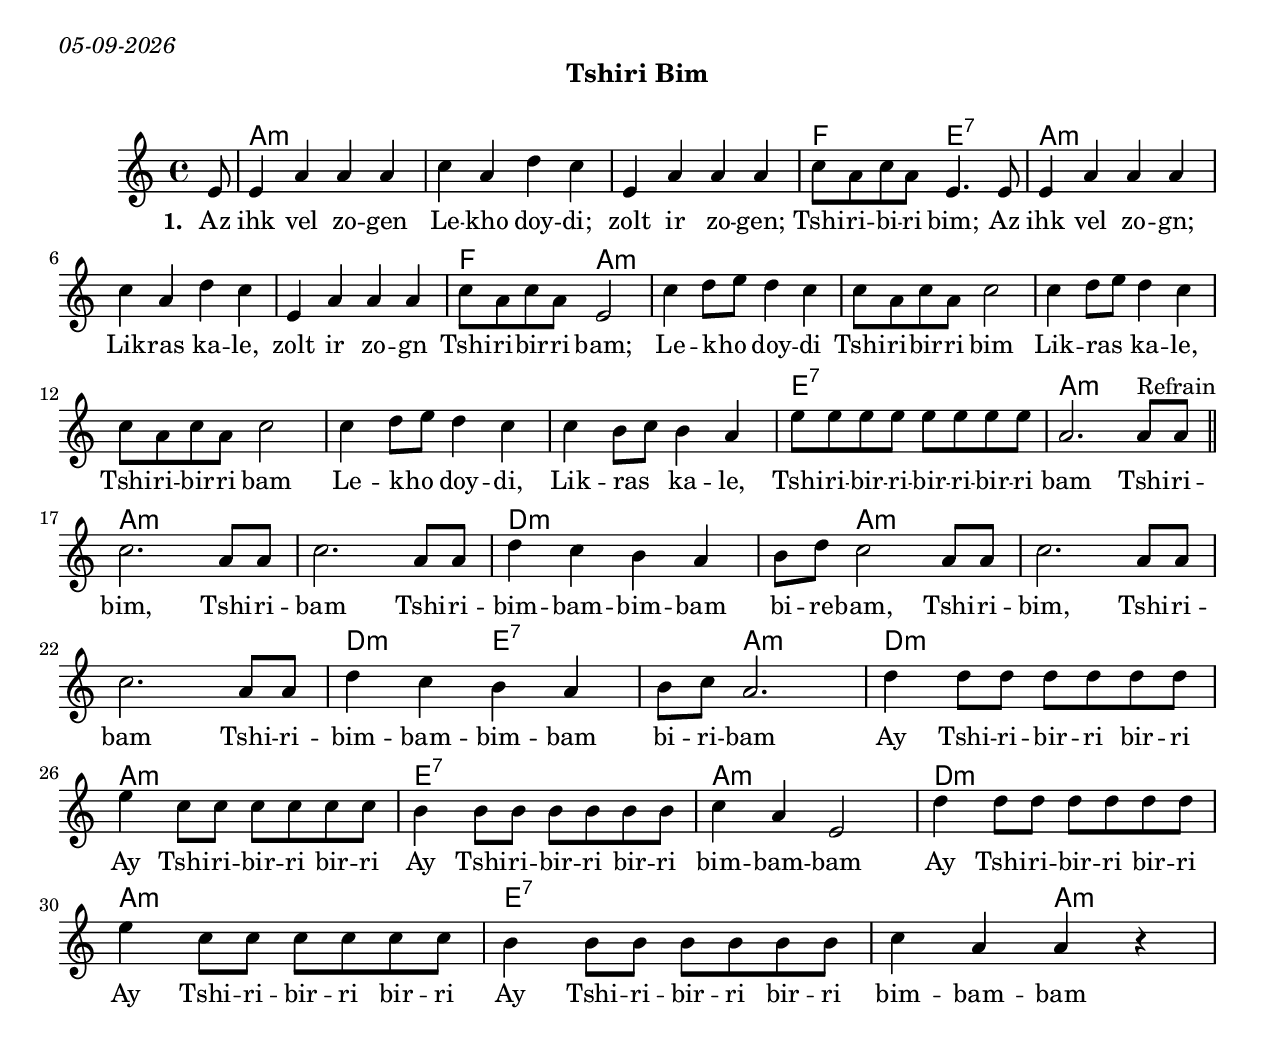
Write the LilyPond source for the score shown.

\version "2.18.0"
\include "english.ly"
\paper{
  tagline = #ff
  print-all-headers = ##t
  #(set-paper-size "letter")
}
date = #(strftime "%d-%m-%Y" (localtime (current-time)))

\markup{ \italic{ \date }  }

%\markup{ Got something to say? }

global = {
  \clef treble
  \key d \minor
  \time 4/4
  \set Score.markFormatter = #format-mark-box-alphabet
}

%#################################### Melody ########################
%melody =  \transpose c d \relative c' {  %transpose for clarinet
melody = \relative c'' {
  \global
  \partial 8 a8   %lead in notes
   a4 d d d
   f d g f
   a, d d d
   f8 d f d a4.a8

   a4 d d d
   f d g f
   a, d d d
   f8 d f d a2

   f'4 g8 a g4 f
   f8 d f d f2
   f4 g8 a g4 f
   f8 d f d f2

   f4 g8 a g4 f
   f4 e8 f e4 d
   a'8 a a a a a a a
   d,2.   d8 ^Refrain d
   \break
   %refrain
   f2. d8 d
   f2. d8 d
   g4 f e d



   e8 g f2 d8 d

   f2. d8 d
   \break
   f2. d8 d
   g4 f e d
   e8 f d2.

   g4 g8 g g g g g|
   \break
   a4 f8 f f f f f
   e4 e8 e e e e e
   f4 d a2


   g'4 g8 g g g g g|
   a4 f8 f f f f f
   e4 e8 e e e e e
   f4 d d r


}
%################################# Lyrics #####################
\addlyrics{ \set stanza = #"1. "

    Az ihk vel zo -- gen Le -- kho doy -- di;
    zolt ir zo -- gen; Tshi -- ri -- bi -- ri bim;
    Az ihk vel zo -- gn; Lik -- ras ka -- le,
    zolt ir zo -- gn Tshi -- ri -- bir -- ri bam;

    Le -- kho _ doy -- di Tshi -- ri -- bir -- ri bim
    Lik -- ras  _ ka -- le, Tshi -- ri -- bir -- ri bam

     Le -- kho _ doy -- di, Lik -- ras  _ ka -- le,
     Tshi -- ri -- bir -- ri -- bir -- ri -- bir -- ri bam
     % refrain
     Tshi -- ri -- bim, Tshi -- ri -- bam
     Tshi -- ri -- bim -- bam -- bim -- bam
     bi -- re -- bam,

     Tshi -- ri -- bim, Tshi -- ri -- bam
     Tshi -- ri -- bim -- bam -- bim -- bam bi -- ri -- bam

     Ay Tshi -- ri -- bir -- ri  bir -- ri
     Ay Tshi -- ri -- bir -- ri  bir -- ri
     Ay Tshi -- ri -- bir -- ri  bir -- ri
     bim -- bam -- bam

     Ay Tshi -- ri -- bir -- ri  bir -- ri
     Ay Tshi -- ri -- bir -- ri  bir -- ri
     Ay Tshi -- ri -- bir -- ri  bir -- ri
       bim -- bam -- bam
}
 %################################# Chords #######################
harmonies = \chordmode {
  s8
  d1*3:m
  bf2 a2:7
  d1*3:m
  bf2 d2:m
  d1*6:m
  a1:7
  d1:m \bar"||"
  %b
  d1*2:m
  g4*5:m
  d4*3:m
  d1*2:m
  g2:m a2:7
  a4:7 d4*3:m
  g1:m
  d1:m
  a1:7
  d1:m
  g1:m
  d1:m
  a2*3:7

  d2:m
}

\score {
  <<
    \new ChordNames {
      \set chordChanges = ##t
      \transpose d a, \harmonies
    }
    \new Staff  \transpose d a, \melody
  >>
  \header{
    title= ""
    subtitle="Tshiri Bim"
    composer= ""
    instrument =""
    arranger= ""
  }
  \layout{indent = 1.0\cm}
  \midi {
    \tempo 4 = 120

    % \midi { }
  }
}
%{
% more verses:
\markup{}
\markup {
  \fill-line {
    \hspace #0.1 % distance from left margin
    \column {
      \line { "1."
	\column {
	  ""
	}
      }
      \hspace #0.2 % vertical distance between verses
      \line { "2."
	\column {
	 ""
	}
      }
    }
    \hspace #0.1  % horiz. distance between columns
    \column {
      \line { "3."
	\column {
	  ""
	}
      }
      \hspace #0.2 % distance between verses
      \line { "4."
	\column {
	 ""
	}
      }
    }
    \hspace #0.1 % distance to right margin
  }
}

%}
